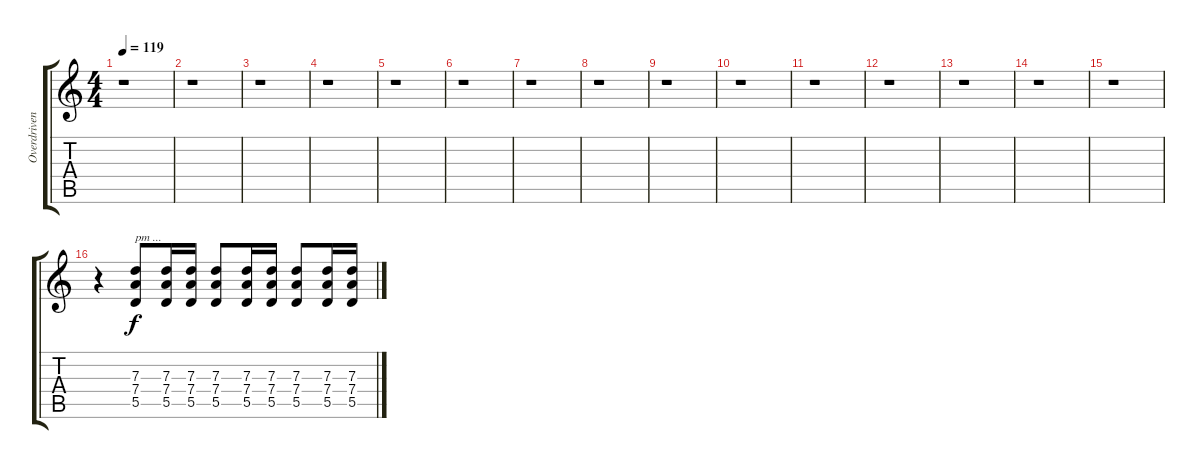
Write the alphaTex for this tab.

\track ("Overdriven Guitar 2" "Overdriven") {instrument overdrivenguitar}
\staff {score tabs}
\tuning (E4 B3 G3 D3 A2 E2) {hide}
\ts (4 4)
\tempo 119
\clef g2
\ks c
r.1{dy f} |
r.1 |
r.1 |
r.1 |
r.1 |
r.1 |
r.1 |
r.1 |
r.1 |
r.1 |
r.1 |
r.1 |
r.1 |
r.1 |
r.1 |
r.4 (7.3 7.4 5.5).8{txt "pm ..."} (7.3 7.4 5.5).16 (7.3 7.4 5.5).16 (7.3 7.4 5.5).8 (7.3 7.4 5.5).16 (7.3 7.4 5.5).16 (7.3 7.4 5.5).8 (7.3 7.4 5.5).16 (7.3 7.4 5.5).16
